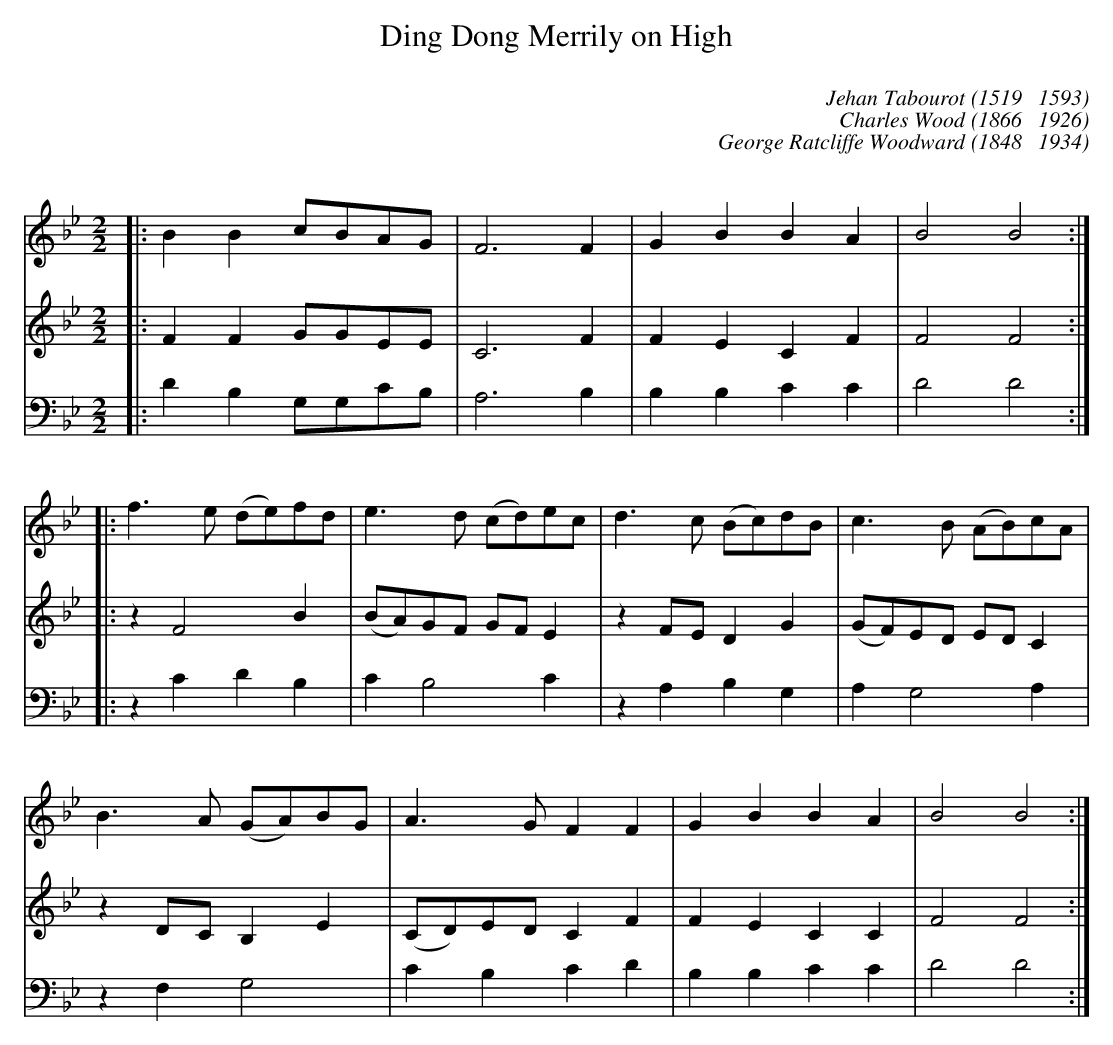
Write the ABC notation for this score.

X:1
C:
T:Ding Dong Merrily on High
C:Jehan Tabourot (1519   1593)
C:Charles Wood (1866   1926)
C:George Ratcliffe Woodward (1848   1934)
C:
M:2/2
L:1/8
K:Bbmaj
V:1
|: B2B2 cBAG | F6F2 | G2B2 B2A2 | B4 B4 :|
|: f2>e2 (de)fd | e2>d2 (cd)ec | d2>c2 (Bc)dB | c2>B2 (AB)cA |
B2>A2 (GA)BG | A2>G2 F2F2 | G2B2 B2A2 | B4 B4 :|
V:2
|: F2F2 GGEE | C6F2 | F2E2 C2F2 | F4F4 :|
|: z2F4B2 | (BA)GF GFE2 | z2FE D2G2 | (GF)ED EDC2 |
z2DC B,2E2 | (CD)ED C2F2 | F2E2 C2C2 | F4 F4 :|
V:3
K: soprano
|: D2B,2 G,G,CB, | A,6B,2  | B,2B,2 C2C2 | D4D4 :|
|: z2C2 D2B,2 | C2B,4C2 | z2A,2 B,2G,2 | A,2G,4A,2 |
z2F,2 G,4 | C2B,2 C2D2 | B,2B,2 C2C2 | D4 D4 :|
